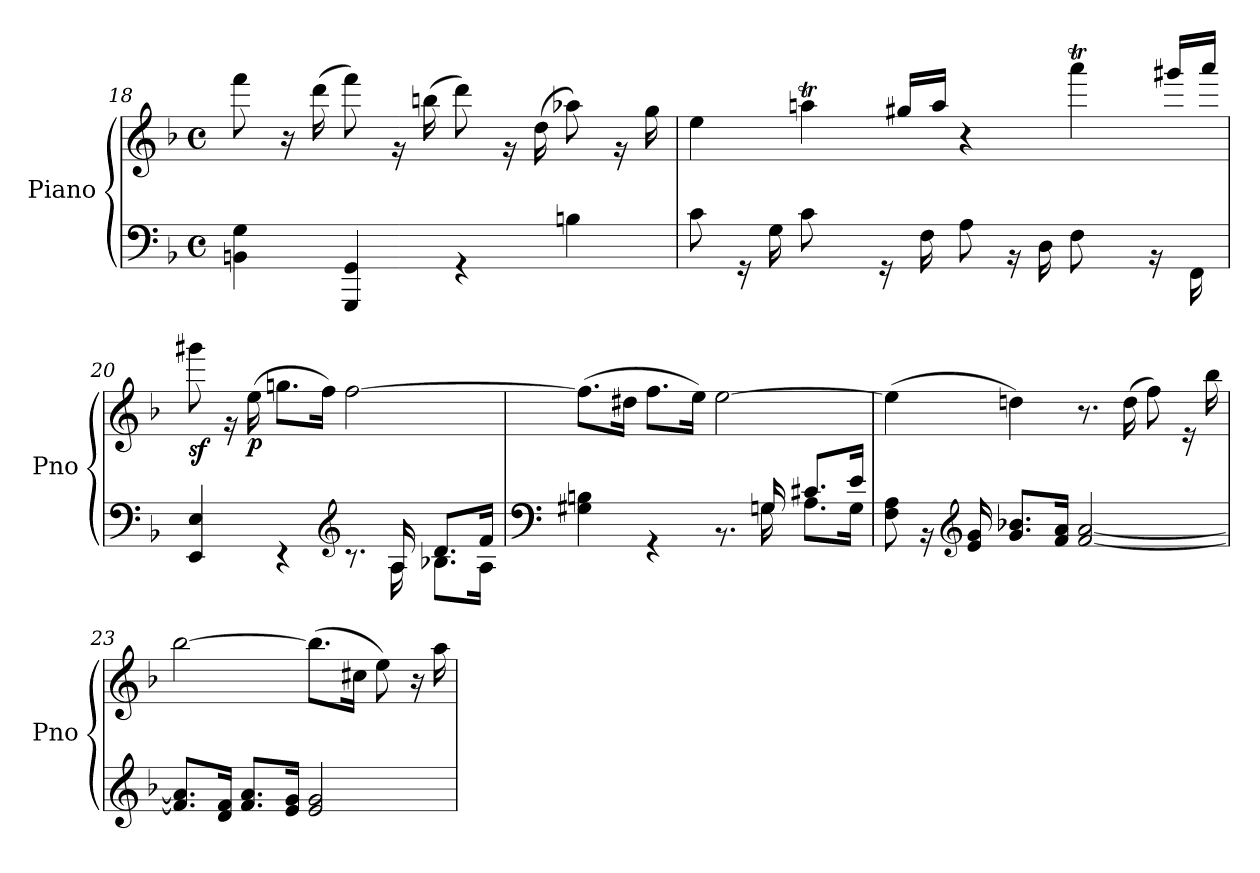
**kern	**kern	**dynam
*part1	*part1	*part1
*staff2	*staff1	*staff1/2
*I"Piano	*	*
*I'Pno	*	*
*clefF4	*clefG2	*
*k[b-]	*k[b-]	*
*M4/4	*M4/4	*
*met(c)	*met(c)	*
=18	=18	=18
*^	*^	*
1ryy	4BBn\ 4G\	8ryy	8fff\	.
.	.	16r	16ryy	.
.	.	16ryy	(>16ddd\	.
.	4GGG/ 4GG/	8ryy	8fff\)	.
.	.	16rg	16ryy	.
.	.	16ryy	(>16bbn\	.
.	4r	8ryy	8ddd\)	.
.	.	16rg	16ryy	.
.	.	16ryy	(>16dd\	.
.	4Bn\	8ryy	8aa-X\)	.
.	.	16rg	16ryy	.
.	.	16ryy	16gg\	.
!!LO:LB:g=z	!!
=19	=19	=19	=19	=19
*	*^	*	*	*
1ryy	8ryy	8c\	4ee\	4ryy	.
.	16rGG	16ryy	.	.	.
.	16ryy	16G\	.	.	.
*	*	*	*	*Xtuplet	*
.	8ryy	8c\	4aant\	20ryy	.
.	.	.	.	20bbnLLyy	.
.	.	.	.	20aaJJyy	.
.	16rGG	16ryy	.	.	.
.	.	.	.	20gg#X/LL	.
.	16ryy	16F\	.	.	.
.	.	.	.	20aa/JJ	.
.	8ryy	8A\	4r	4ryy	.
.	16r	16ryy	.	.	.
.	16ryy	16D\	.	.	.
.	8ryy	8F\	4aaat\	20ryy	.
.	.	.	.	20bbbnLLyy	.
.	.	.	.	20aaaJJyy	.
.	16r	16ryy	.	.	.
.	.	.	.	20ggg#X/LL	.
.	16ryy	16FF\	.	.	.
.	.	.	.	20aaa/JJ	.
=20	=20	=20	=20	=20	=20
!	!	!	!	!	!LO:DY:b
1ryy	4EE/ 4E/	8.ryy	8ryy	8ggg#X\	sf
.	.	.	16rg	16ryy	.
*	*v	*v	*	*	*
!	!	!	!	!LO:DY:b
.	.	16ryy	(>16ee\	p
.	4r	4ryy	8.ggn\L	.
.	.	.	16ff\Jk)	.
*clefG2	*	*	*	*
.	8.r	[2ff\	2ryy	.
*	*^	*	*	*
.	16A/	16A\	.	.	.
.	8.d/L	8.B-X\L	.	.	.
.	16f/Jk	16A\Jk	.	.	.
*	*	*	*v	*v	*
!!LO:LB:g=z
=21	=21	=21	=21	=21
*clefF4	*	*	*	*
1ryy	4G#X\ 4Bn\	8.ryy	(>8.ff\L]	.
*	*v	*v	*	*
.	.	16dd#X\Jk	.
.	4r	8.ff\L	.
.	.	16ee\Jk)	.
.	8.r	[2ee\	.
*	*^	*	*
.	16Gn/	16G\	.	.
.	8.c#X/L	8.A\L	.	.
.	16e/Jk	16G\Jk	.	.
*	*v	*v	*	*
=22	=22	=22	=22
*	*	*^	*
1ryy	8F\ 8A\	(>4ee\]	8.ryy	.
.	16r	.	.	.
*	*	*v	*v	*
*clefG2	*	*	*
.	16e/ 16g/	.	.
.	8.g/ 8.b-X/L	4ddn\)	.
.	16f/ 16a/Jk	.	.
.	[2f/ [2a/	8.r	.
*	*	*^	*
.	.	16ryy	(>16dd\	.
.	.	8ryy	8ff\)	.
.	.	16re	16ryy	.
.	.	16ryy	16bb-\	.
=23	=23	=23	=23	=23
1ryy	8.f/] 8.a/]L	2ryy	[2bb-\	.
.	16d/ 16f/Jk	.	.	.
.	8.f/ 8.a/L	.	.	.
.	16e/ 16g/Jk	.	.	.
.	2e/ 2g/	4.ryy	(>8.bb-\L]	.
.	.	.	16cc#X\Jk	.
.	.	.	8ee\)	.
.	.	16r	16ryy	.
.	.	16ryy	16aa\	.
*v	*v	*	*	*
*	*v	*v	*
=	=	=
*-	*-	*-
